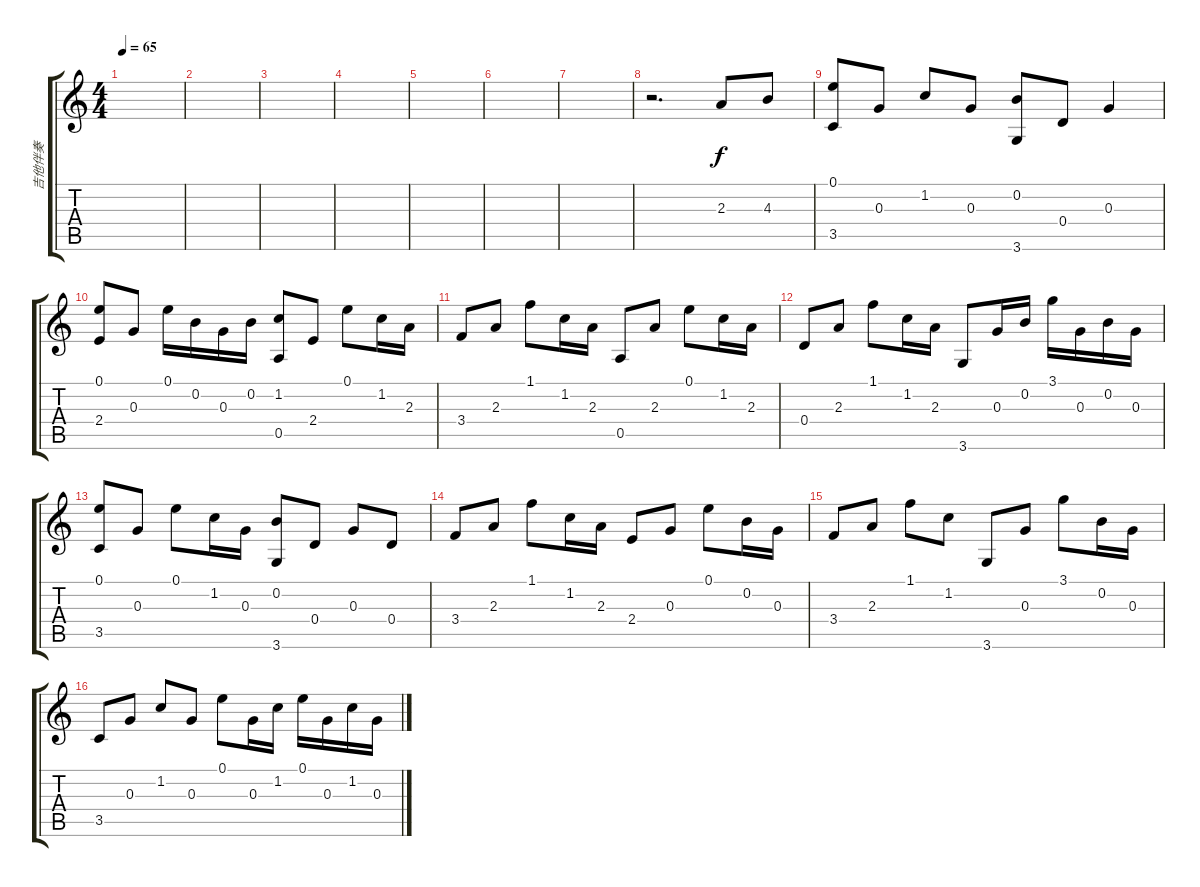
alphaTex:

\track ("吉他伴奏" "吉他伴奏") {instrument acousticguitarsteel}
\staff {score tabs}
\tuning (E4 B3 G3 D3 A2 E2) {hide}
\ts (4 4)
\tempo 65
\clef g2
\ks c
|
|
|
|
|
|
|
r.2{d} 2.3.8 4.3.8 |
(0.1 3.5).8 0.3.8 1.2.8 0.3.8 (0.2 3.6).8 0.4.8 0.3.4 |
(0.1 2.4).8 0.3.8 0.1.16 0.2.16 0.3.16 0.2.16 (1.2 0.5).8 2.4.8 0.1.8 1.2.16 2.3.16 |
3.4.8 2.3.8 1.1.8 1.2.16 2.3.16 0.5.8 2.3.8 0.1.8 1.2.16 2.3.16 |
0.4.8 2.3.8 1.1.8 1.2.16 2.3.16 3.6.8 0.3.16 0.2.16 3.1.16 0.3.16 0.2.16 0.3.16 |
(0.1 3.5).8 0.3.8 0.1.8 1.2.16 0.3.16 (0.2 3.6).8 0.4.8 0.3.8 0.4.8 |
3.4.8 2.3.8 1.1.8 1.2.16 2.3.16 2.4.8 0.3.8 0.1.8 0.2.16 0.3.16 |
3.4.8 2.3.8 1.1.8 1.2.8 3.6.8 0.3.8 3.1.8 0.2.16 0.3.16 |
3.5.8 0.3.8 1.2.8 0.3.8 0.1.8 0.3.16 1.2.16 0.1.16 0.3.16 1.2.16 0.3.16
